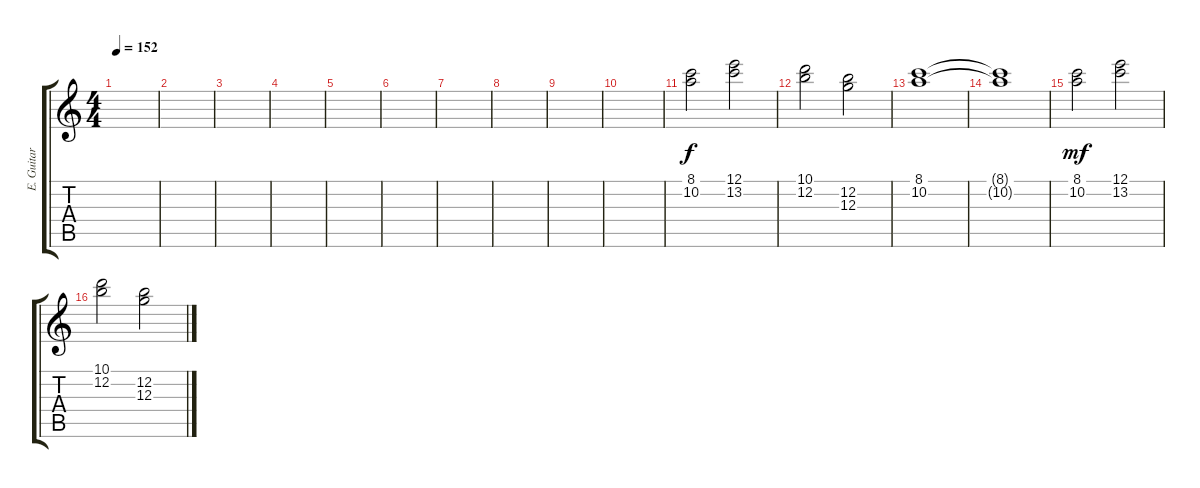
\track ("E. Guitar II" "E. Guitar ") {instrument overdrivenguitar}
\staff {score tabs}
\tuning (E4 B3 G3 D3 A2 E2) {hide}
\ts (4 4)
\tempo 152
\clef g2
\ks c
|
|
|
|
|
|
|
|
|
|
(8.1 10.2).2 (12.1 13.2).2 |
(10.1 12.2).2 (12.2 12.3).2 |
(8.1 10.2).1 |
(8.1{t} 10.2{t}).1{dy f} |
(8.1 10.2).2{dy mf} (12.1 13.2).2 |
(10.1 12.2).2 (12.2 12.3).2
